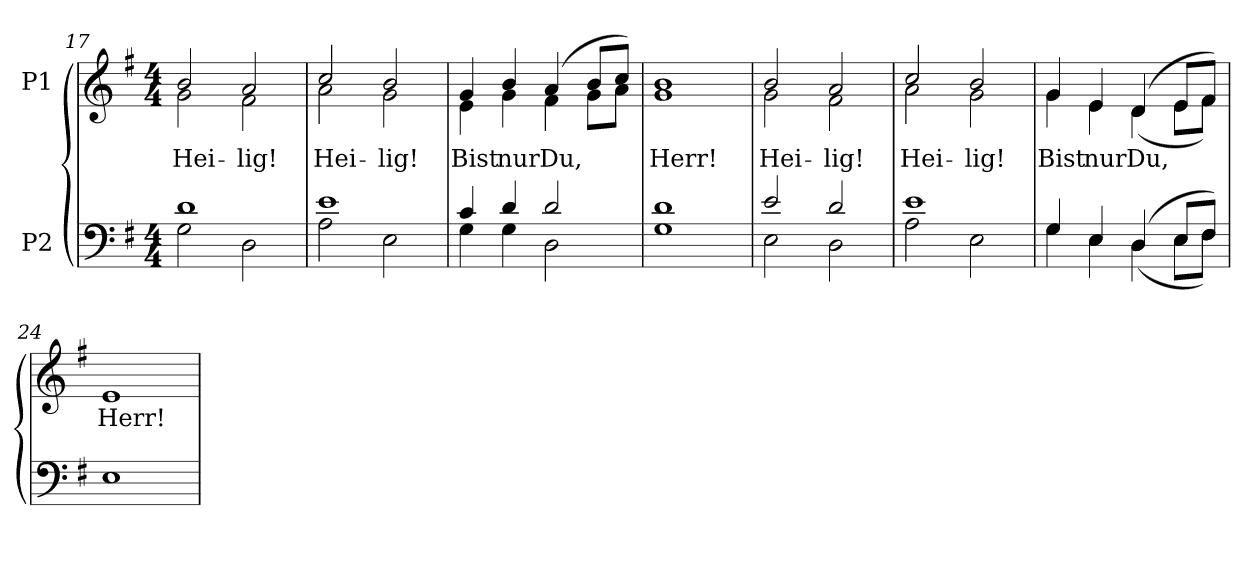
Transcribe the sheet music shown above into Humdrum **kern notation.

**kern	**kern	**text
*part2	*part1	*part1
*staff2	*staff1	*staff1
*I"P2	*I"P1	*
!!LO:LB:g=z
*clefF4	*clefG2	*
*k[f#]	*k[f#]	*
*G:	*G:	*
*M4/4	*M4/4	*
=17	=17	=17
*^	*	*
!	!	!LO:TX:a:Bi:rj:t=Refrain	!
!	!	!	!LO:LY:b:color=#000000
*	*	*^	*
1di	2Gi\	2bi/	2gi\	Hei-
!	!	!	!	!LO:LY:b:color=#000000
.	2Di\	2ai/	2f#i\	-lig!
=18	=18	=18	=18	=18
!	!	!	!	!LO:LY:b:color=#000000
1ei	2Ai\	2cci/	2ai\	Hei-
!	!	!	!	!LO:LY:b:color=#000000
.	2Ei\	2bi/	2gi\	-lig!
=19	=19	=19	=19	=19
!	!	!	!	!LO:LY:b:color=#000000
4ci/	4Gi\	4gi/	4ei\	Bist
!	!	!	!	!LO:LY:b:color=#000000
4di/	4Gi\	4bi/	4gi\	nur
!	!	!	!	!LO:LY:b:color=#000000
2di/	2Di\	(4ai/	4f#i\	Du,
.	.	8bi/L	8gi\L	.
.	.	8cci/J)	8ai\J	.
=20	=20	=20	=20	=20
!	!	!	!	!LO:LY:b:color=#000000
1di	1Gi	1bi	1gi	Herr!
=21	=21	=21	=21	=21
!	!	!	!	!LO:LY:b:color=#000000
2ei/	2Ei\	2bi/	2gi\	Hei-
!	!	!	!	!LO:LY:b:color=#000000
2di/	2Di\	2ai/	2f#i\	-lig!
=22	=22	=22	=22	=22
!	!	!	!	!LO:LY:b:color=#000000
1ei	2Ai\	2cci/	2ai\	Hei-
!	!	!	!	!LO:LY:b:color=#000000
.	2Ei\	2bi/	2gi\	-lig!
=23	=23	=23	=23	=23
!	!	!	!	!LO:LY:b:color=#000000
4Gi/	4Gi\	4gi/	4gi\	Bist
!	!	!	!	!LO:LY:b:color=#000000
4Ei/	4Ei\	4ei/	4ei\	nur
!	!	!	!	!LO:LY:b:color=#000000
(4Di/	(4Di\	(4di/	(4di\	Du,
8Ei/L	8Ei\L	8ei/L	8ei\L	.
8F#i/J)	8F#i\J)	8f#i/J)	8f#i\J)	.
*v	*v	*	*	*
*	*v	*v	*
=24	=24	=24
*^	*^	*
!	!	!	!	!LO:LY:b:color=#000000
*v	*v	*	*	*
*	*v	*v	*
1Ei	1ei	Herr!
=	=	=
*-	*-	*-
